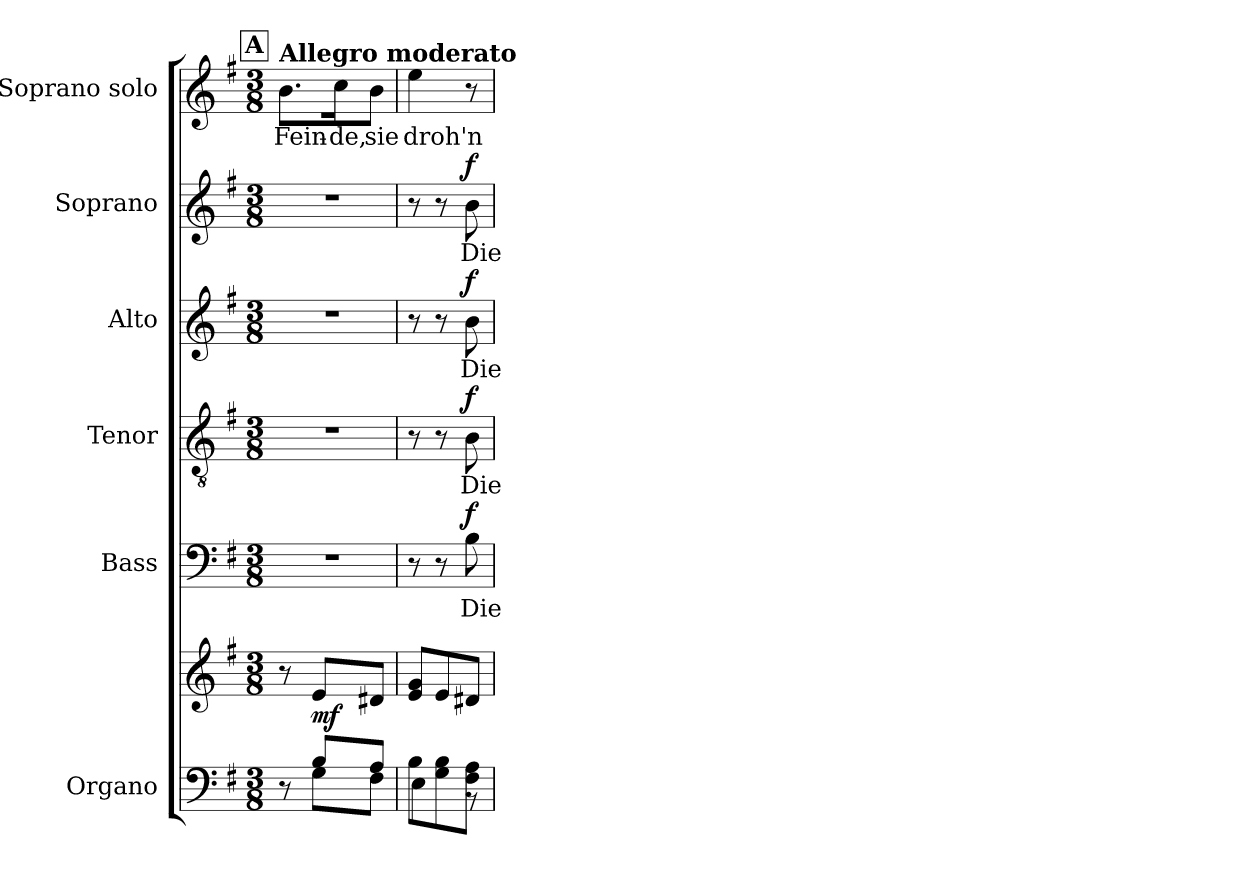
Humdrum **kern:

**kern	**kern	**dynam	**kern	**text	**dynam	**kern	**text	**dynam	**kern	**text	**dynam	**kern	**text	**dynam	**kern	**text
*part6	*part6	*part6	*part5	*part5	*part5	*part4	*part4	*part4	*part3	*part3	*part3	*part2	*part2	*part2	*part1	*part1
*staff7	*staff6	*staff6/7	*staff5	*staff5	*staff5	*staff4	*staff4	*staff4	*staff3	*staff3	*staff3	*staff2	*staff2	*staff2	*staff1	*staff1
*I"Organo	*	*	*I"Bass	*	*	*I"Tenor	*	*	*I"Alto	*	*	*I"Soprano	*	*	*I"Soprano solo	*
*I'Org.	*	*	*I'B.	*	*	*I'T.	*	*	*I'A.	*	*	*I'S.	*	*	*I'S.s	*
*clefF4	*clefG2	*	*clefF4	*	*	*clefGv2	*	*	*clefG2	*	*	*clefG2	*	*	*clefG2	*
*k[f#]	*k[f#]	*	*k[f#]	*	*	*k[f#]	*	*	*k[f#]	*	*	*k[f#]	*	*	*k[f#]	*
*M3/8	*M3/8	*	*M3/8	*	*	*M3/8	*	*	*M3/8	*	*	*M3/8	*	*	*M3/8	*
!!LO:REH:place=s1:a:B:fs=14:t=A
=36	=36	=36	=36	=36	=36	=36	=36	=36	=36	=36	=36	=36	=36	=36	=36	=36
*^	*	*	*	*	*	*	*	*	*	*	*	*	*	*	*	*
!	!	!	!	!	!	!	!	!	!	!	!	!	!	!	!	!LO:TX:a:B:t=Allegro moderato	!
!	!	!	!	!	!	!	!	!	!	!	!	!	!	!	!	!	!LO:LY:b
8r	8ryy	8r	.	4.r	.	.	4.r	.	.	4.r	.	.	4.r	.	.	8.b\L	Fein-
!	!	!	!LO:DY:a=2	!	!	!	!	!	!	!	!	!	!	!	!	!	!
8B/L	8G\L	8e/L	mf	.	.	.	.	.	.	.	.	.	.	.	.	.	.
!	!	!	!	!	!	!	!	!	!	!	!	!	!	!	!	!	!LO:LY:b
.	.	.	.	.	.	.	.	.	.	.	.	.	.	.	.	16cc\K	-de,
!	!	!	!	!	!	!	!	!	!	!	!	!	!	!	!	!	!LO:LY:b
8A/J	8F#\J	8d#X/J	.	.	.	.	.	.	.	.	.	.	.	.	.	8b\J	sie
=37	=37	=37	=37	=37	=37	=37	=37	=37	=37	=37	=37	=37	=37	=37	=37	=37	=37
!	!	!	!	!	!	!	!	!	!	!	!	!	!	!	!	!	!LO:LY:b
8B\L	4E\	8e/ 8g/L	.	8r	.	.	8r	.	.	8r	.	.	8r	.	.	4ee\	droh'n
8G\ 8B\	.	8e/	.	8r	.	.	8r	.	.	8r	.	.	8r	.	.	.	.
!	!	!	!	!	!LO:LY:b	!LO:DY:a	!	!LO:LY:b	!LO:DY:a	!	!LO:LY:b	!LO:DY:a	!	!LO:LY:b	!LO:DY:a	!	!
8F#\ 8A\J	8r	8d#X/J	.	8B\	Die	f	8B\	Die	f	8b\	Die	f	8b\	Die	f	8r	.
*v	*v	*	*	*	*	*	*	*	*	*	*	*	*	*	*	*	*
=	=	=	=	=	=	=	=	=	=	=	=	=	=	=	=	=
*-	*-	*-	*-	*-	*-	*-	*-	*-	*-	*-	*-	*-	*-	*-	*-	*-
